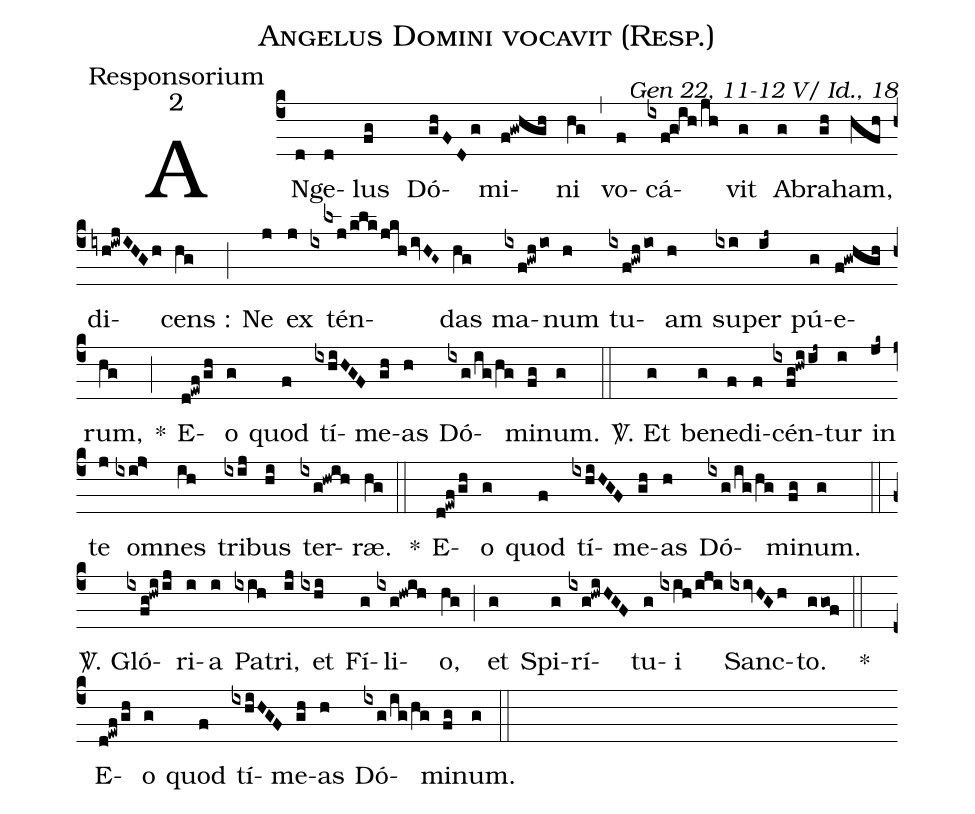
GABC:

name:Angelus Domini vocavit (Resp.);
office-part:Responsorium;
mode:2;
commentary:Gen 22, 11-12 V/ Id., 18;
%%
(c4)AN(d)ge(d)lus(fg) Dó(ghFDg)mi(f!gwhgh)ni(hg) (,) vo(f)cá(ixf!g!ih/jh)vit(g) A(g)bra(gh)ham,(hfh) di(iyh!iwjIHGh)cens :(hg) (;) Ne(j) ex(j)tén(ixlxj/klk/jkh/ivHG~)das(hg) ma(ixf!gwh/io)num(h) tu(ixf!gwh/io)am(h) su(ixi)per(ij~) pú(g)e(f!gwhgh)rum,(hg) *(;) E(d!ewf/gh)o(g) quod(f) tí(ixhiHGF)me(gh)as(h) Dó(ixg/ig/hg)mi(fg)num.(g) (::)

<sp>V/</sp>. Et(g) be(g)ne(f)di(f)cén(ixfg!hwiij~)tur(i) in(jk~) te(j) om(ixij>)nes(ih) tri(ixij)bus(hi) ter(ixg!hwih)ræ.(hg) (::)
*() E(d!ewf/gh)o(g) quod(f) tí(ixhiHGF)me(gh)as(h) Dó(ixg/ig/hg)mi(fg)num.(g) (::)

<sp>V/</sp>. Gló(ixfg!hwiij)ri(i)a(i) Pa(ixih)tri,(ij) et(ixhi) Fí(g)li(ixg!hwih)o,(hg) (;) et(g) Spi(g)rí(ixg!hwiHGF)tu(g)i(ixih/iji) Sanc(ixivHGh)to.(ggof) (::)
*() E(d!ewf/gh)o(g) quod(f) tí(ixhiHGF)me(gh)as(h) Dó(ixg/ig/hg)mi(fg)num.(g) (::)
